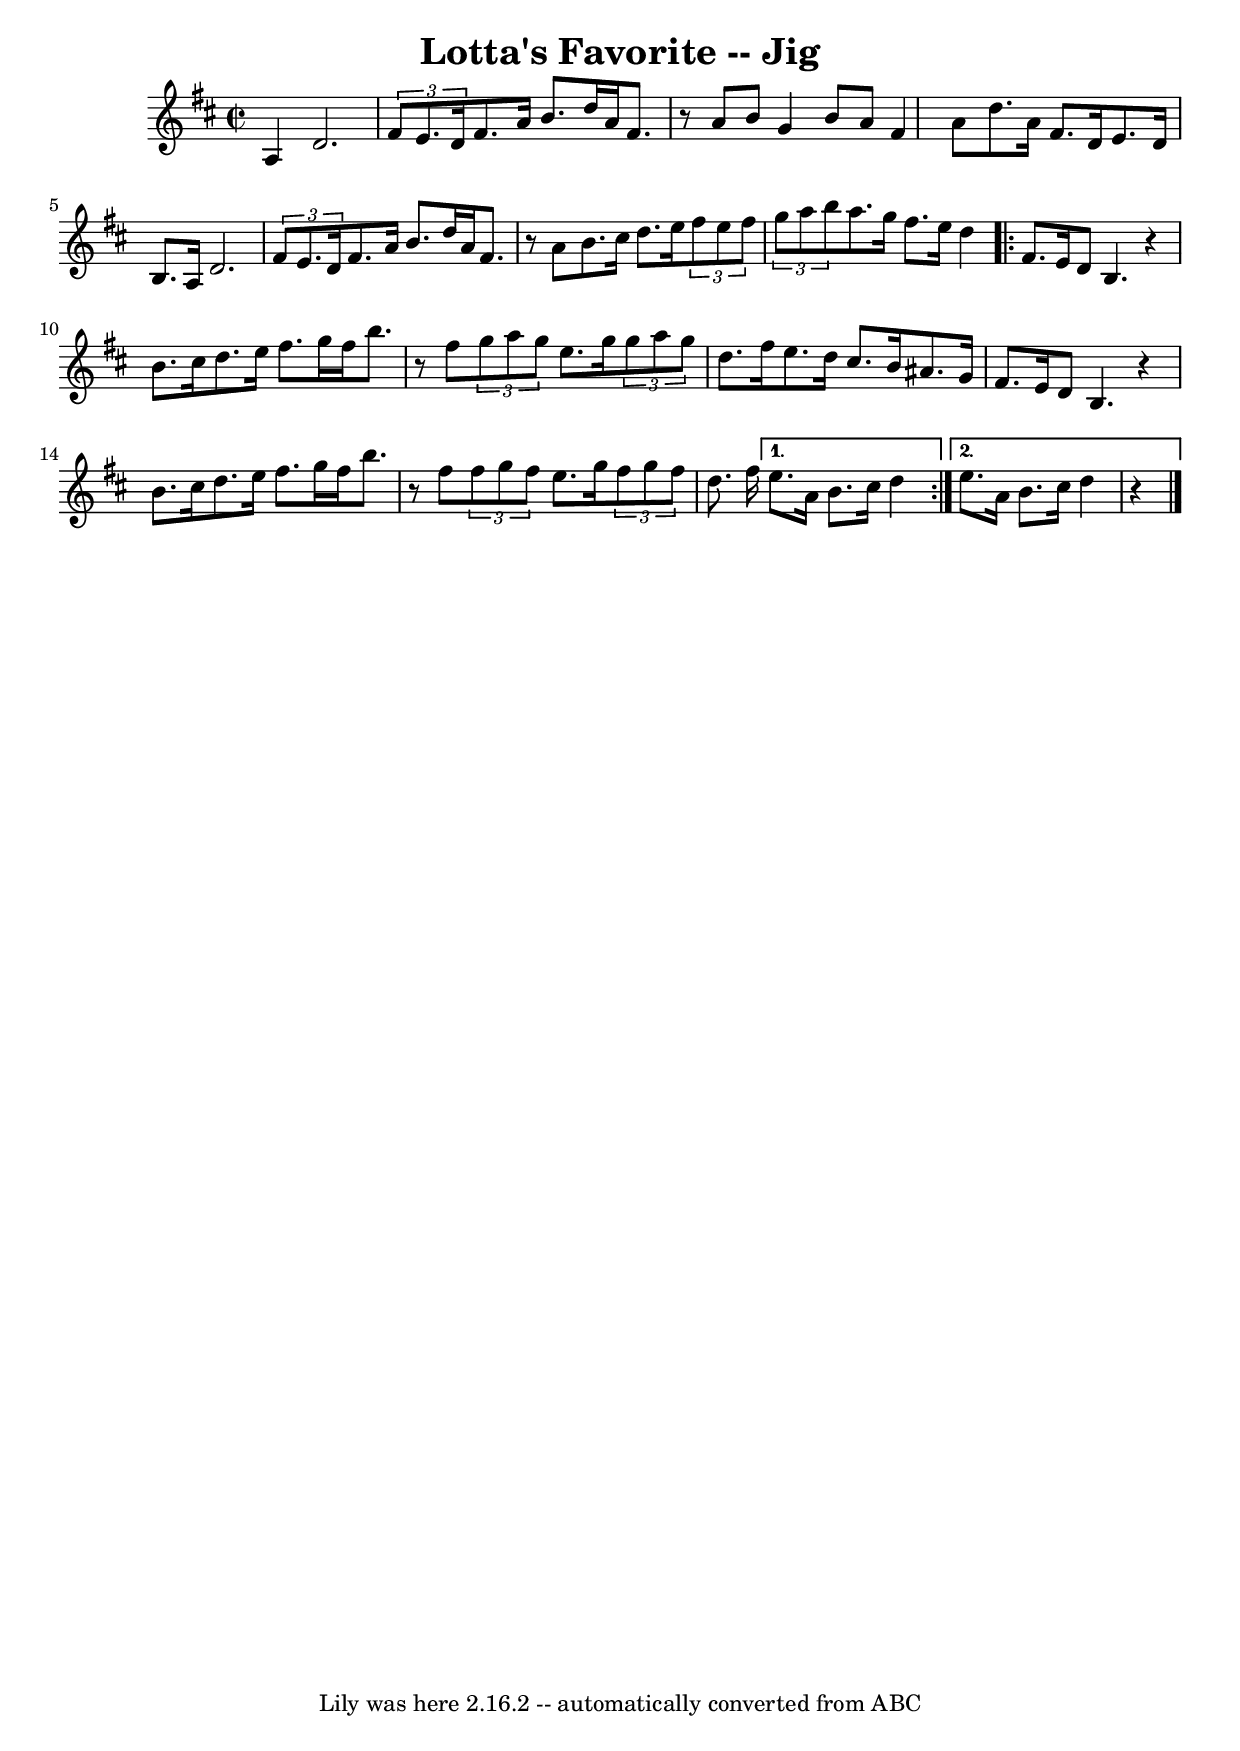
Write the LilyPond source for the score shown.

\version "2.7.40"
\include "Mammoth.ily"
\header {
	%% book = "Ryan's Mammoth Collection"
	crossRefNumber = "1"
	footnotes = "\\\\117 658"
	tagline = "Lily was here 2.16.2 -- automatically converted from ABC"
	title = "Lotta's Favorite -- Jig"
}
voicedefault =  {
\set Score.defaultBarType = "empty"

\override Staff.TimeSignature #'style = #'C
 \time 2/2 \key d \major a4  |
 d'2.    \times 2/3 { fis'8    
e'8. d'16  }   |
 fis'8. a'16 b'8. d''16 a'16 fis'8.  
  r8 a'8    |
 b'8 g'4 b'8 a'8 fis'4 a'8    |
   
d''8. a'16 fis'8. d'16 e'8. d'16 b8. a16    |
       
d'2.    \times 2/3 { fis'8 e'8. d'16  }   |
 fis'8. a'16    
b'8. d''16 a'16 fis'8.    r8 a'8    |
 b'8. cis''16    
d''8. e''16    \times 2/3 { fis''8 e''8 fis''8  }   \times 2/3 {   
g''8 a''8 b''8  }   |
 a''8. g''16 fis''8. e''16 d''4 
   \repeat volta 2 { fis'8. e'16  |
 d'8 b4.    r4 b'8.    
cis''16    |
 d''8. e''16 fis''8. g''16 fis''16 b''8.    
r8 fis''8    |
   \times 2/3 { g''8 a''8 g''8  } e''8. g''16 
   \times 2/3 { g''8 a''8 g''8  } d''8. fis''16    |
   
e''8. d''16 cis''8. b'16 ais'8. g'16 fis'8. e'16    
|
 d'8 b4.    r4 b'8. cis''16    |
 d''8. e''16    
fis''8. g''16 fis''16 b''8.    r8 fis''8    |
   \times 2/3 {   
fis''8 g''8 fis''8  } e''8. g''16    \times 2/3 { fis''8 g''8   
 fis''8  } d''8. fis''16    } \alternative{{ e''8. a'16 b'8.    
cis''16 d''4  } { e''8. a'16 b'8. cis''16 d''4    r4   
\bar "|."   }}
}

\score{
    <<

	\context Staff="default"
	{
	    \voicedefault 
	}

    >>
	\layout {
	}
	\midi {}
}
